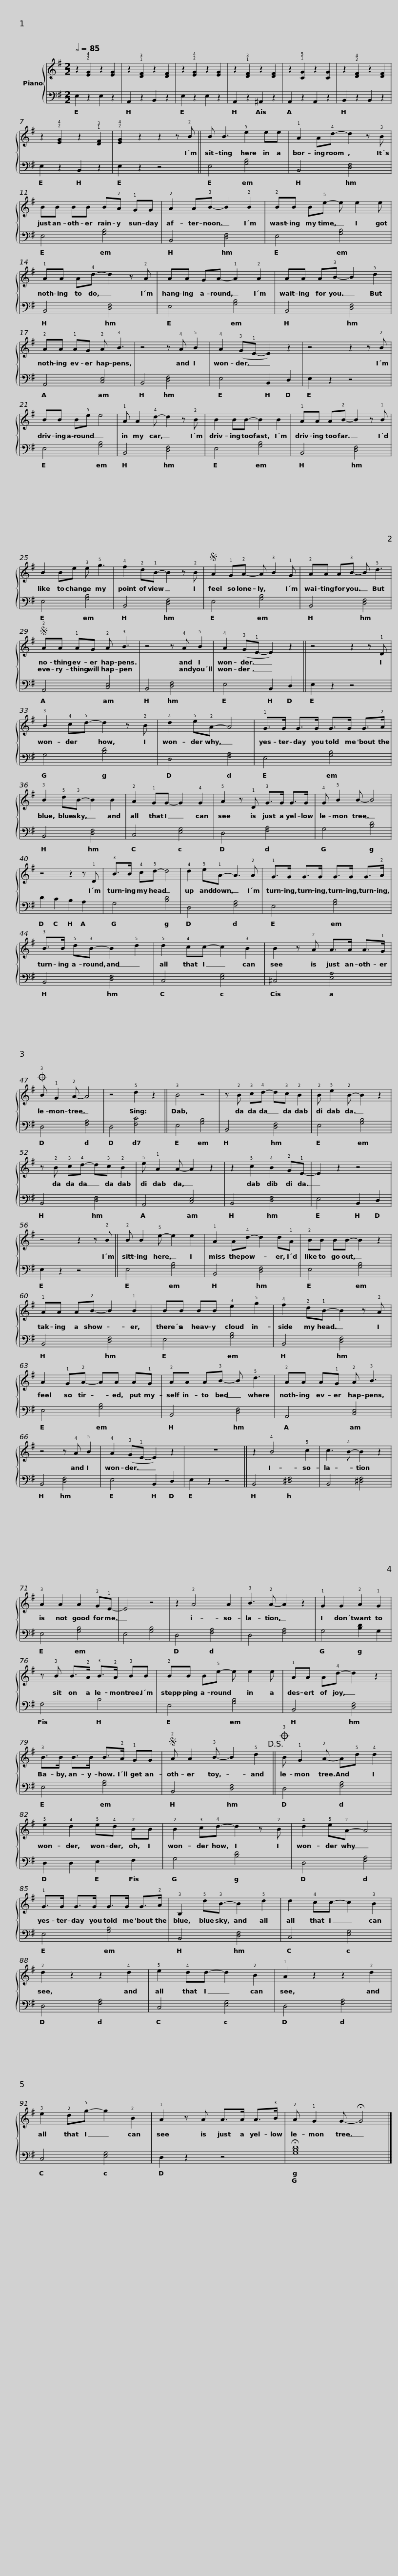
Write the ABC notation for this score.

X:1
%%score { 1 | 2 }
L:1/8
Q:1/2=85
M:2/2
I:linebreak $
K:G
V:1 treble
V:2 bass
V:1
 z2 !2!!4![EG]2 z2 [EG]2 | z2 !1!!3![DF]2 z2 [DF]2 | z2 !2!!4![EG]2 z2 [EG]2 | z2 !1!!3![DF]2 z2 [DF]2 | z2 !1!!5![CG]2 z2 [CG]2 | %5
 z2 !2!!4![DF]2 z2 [DF]2 |$ z2 !2!!4![EG]2 z2 !1!!3![DF]2 | !2!!4![EG]2 z2 z2 z !2!B || B B3 !5!e2 ee | !1!A2 A!4!d- d2 z !3!B | %10
 BB BB B!2!A !1!GG | !2!A2 A!3!B- B2 !2!B2 |$ !2!BB B!5!e- e e2 e | !1!AA A!4!d- d2 z !2!A | AA GA- !1!A2 !2!A2 | %15
 AA A!3!B- B2 !5!d2 |$ !2!AA !1!AG !2!A !3!B3 | z4 z !4!A !5!B2 | !4!A2 (!3!G!1!E- E2) z2 | z4 z2 z !2!B | %20
 BB B!5!e e4 | !1!A A2 !4!d- d2 z !2!B |$ B2 BB- B2 B2 | !1!AA A!2!B- B2 z !1!B | B2 Be !3!e !5!g3 | %25
 !4!f2 !2!d!1!B- B2 z !2!B |$S A2 !1!G!2!A- A !3!B2 !1!G | !2!AA A!3!B- B !5!d3 |S !2!AA !1!AG !2!A !3!B3 | z4 z !4!A !5!B2 |$ %30
 !4!A2 (!3!G!1!E- E2) z2 || z4 z2 z !1!D | !3!B2 !4!c!5!d- d2 z !2!B | !4!d2 !5!e!2!A- A4 | !1!G>G G>G G>G G>!2!A |$ %35
 !3!B2 !5!d!3!B- B2 B2 | !2!A2 !1!GG- G2 !4!G2 | !5!A2 z !1!D !3!G>G G>G | !4!G !5!B2 B- B4 | z4 z2 z !1!D | %40
 !3!B>B !4!c!5!d- d4 |$ !4!d2 !5!e!1!A- A3 !2!A | !1!G>G G>G G>G G>!2!A | !3!B>B !5!d!3!B- B2 !5!d2 | !5!d2 !4!cc- c2 !3!B2 |$ %45
 B2 z !2!A A>A A>!1!G |O !3!B !1!G2 !2!A- A4 | z4 !5!d2 z2 || !3!B4 z4 | z !2!B !3!c!4!d- d!3!c !2!B2 |$ %50
 !2!B !5!e2 !2!B- B2 z2 | z !2!B !3!c!4!d- d!3!c !2!B2 | !5!e !1!A2 A- A2 z2 | z2 !5!c2 !4!B2 !2!G!1!E- | E2 z2 z4 | %55
 z4 z2 z !2!B ||$ !2!B B2 !5!e- e2 e2 | !1!A2 A!4!d- d2 d!1!A | !2!BB BB- B2 z2 | !1!AA A!2!B- B2 !1!B2 | %60
 BB BB !3!e2 !5!g2 |$ !4!f2 !2!d!1!B- B2 z !2!A | A2 !1!G!2!A- AA A!1!G | !2!AA A!3!B- B !5!d3 | !2!AA A!1!G !2!A !3!B3 | %65
 z4 z !4!A !5!B2 |$ !4!A2 (!3!G!1!E- E2) z2 | z8 || z2 !4!B4 !5!c2 | c3 !4!B- B2 z2 | %70
 !3!A2 A2 A2 !2!G!1!E- | E4 z4 |$ z2 !2!A4 A2 | !3!B3 !2!A- A2 z2 | !1!G2 G2 !2!A2 !1!G2 | %75
 z !3!B B>!2!A !3!B>!2!A !3!BB | !2!BB B!5!e- e e2 e |$ !1!AA A!4!d- d2 z2 | !3!B>B B>B B>!2!A !1!GG |S !2!A A2 !3!B- B2 !5!d2!D.S.! ||$ %80
O !3!B !1!G2 !2!A- A!5!d !4!d2 | !5!e2 !4!d2 !5!e!4!d !2!BB | !2!B2 !3!c!4!d- d2 z !2!B | !4!d2 !5!e!2!A- A4 |$ !1!G>G G>G G>G G>!2!A | %85
 !3!B,2 !5!d!3!B- B2 !5!d2 | d2 !4!cc- c2 !3!B2 | !2!d2 z2 z2 !4!d2 | !5!e2 !4!dd- d2 !2!B2 |$ !1!A2 z2 z2 !2!d2 | %90
 !3!e2 !2!d!5!g- g2 !2!B2 | !1!A2 z A A>A A>!3!B | !2!A !1!G2 G- !fermata!G4 |] %93
V:2
 E,2 z2 E,2 z2 | A,,2 z2 B,,2 z2 | E,2 z2 E,2 z2 | A,,2 z2 ^A,,2 z2 | A,,2 z2 A,,2 z2 | %5
 B,,2 z2 B,,2 z2 |$ E,2 z2 B,,2 z2 | E,2 z2 z4 || E,4 [G,B,]4 | B,,4 [D,F,]4 | %10
 E,4 [G,B,]4 | B,,4 [D,F,]4 |$ E,4 [G,B,]4 | B,,4 [D,F,]4 | E,4 [G,B,]4 | %15
 B,,4 [D,F,]4 |$ A,,4 [C,E,]4 | B,,4 [D,F,]4 | E,4 B,,2 D,2 | E,2 z2 z4 | %20
 E,4 [G,B,]4 | B,,4 [D,F,]4 |$ E,4 [G,B,]4 | B,,4 [D,F,]4 | E,4 [G,B,]4 | %25
 B,,4 [D,F,]4 |$ E,4 [G,B,]4 | B,,4 [D,F,]4 | A,,4 [C,E,]4 | B,,4 [D,F,]4 |$ %30
 E,4 B,,2 D,2 || E,2 z2 z4 | G,4 [B,D]4 | D,4 [F,A,]4 | E,4 [G,B,]4 |$ %35
 B,,4 [D,F,]4 | C,4 [E,G,]4 | D,4 [F,A,]4 | G,4 [B,D]4 | D2 C2 B,2 A,2 | %40
 G,4 [B,D]4 |$ D,4 [F,A,]4 | E,4 [G,B,]4 | B,,4 [D,F,]4 | C,4 [E,G,]4 |$ %45
 ^C,4 [E,A,]4 | D,4 [F,A,]4 | D,4 [F,C]4 || E,4 [G,B,]4 | B,,4 [D,F,]4 |$ %50
 E,4 [G,B,]4 | B,,4 [D,F,]4 | A,,4 [C,E,]4 | B,,4 [D,F,]4 | E,4 B,,2 D,2 | %55
 E,2 z2 z4 ||$ E,4 [G,B,]4 | B,,4 [D,F,]4 | E,4 [G,B,]4 | B,,4 [D,F,]4 | %60
 E,4 [G,B,]4 |$ B,,4 [D,F,]4 | E,4 [G,B,]4 | B,,4 [D,F,]4 | A,,4 [C,E,]4 | %65
 B,,4 [D,F,]4 |$ E,4 B,,2 D,2 | E,2 z2 z4 || B,,4 [^D,F,]4 | B,,4 [^D,F,]4 | %70
 E,4 [G,B,]4 | E,4 [G,B,]4 |$ D,4 [F,A,]4 | D,4 [F,A,]4 | G,4 [B,D]2 G,2 | %75
 F,4 B,4 | E,4 [G,B,]4 |$ B,,4 [D,F,]4 | E,4 [G,B,]4 | B,,4 [D,F,]4 ||$ %80
 D,4 [F,A,]4 | D,2 D,2 E,2 F,2 | G,4 [B,D]4 | D,4 [F,A,]4 |$ E,4 [G,B,]4 | %85
 B,,4 [D,F,]4 | C,4 [E,G,]4 | D,4 [F,A,]4 | C,4 [E,G,]4 |$ D,4 [F,A,]4 | %90
 C,4 [E,G,]4 | D,2 z2 z4 | !fermata![G,B,D]8 |] %93
